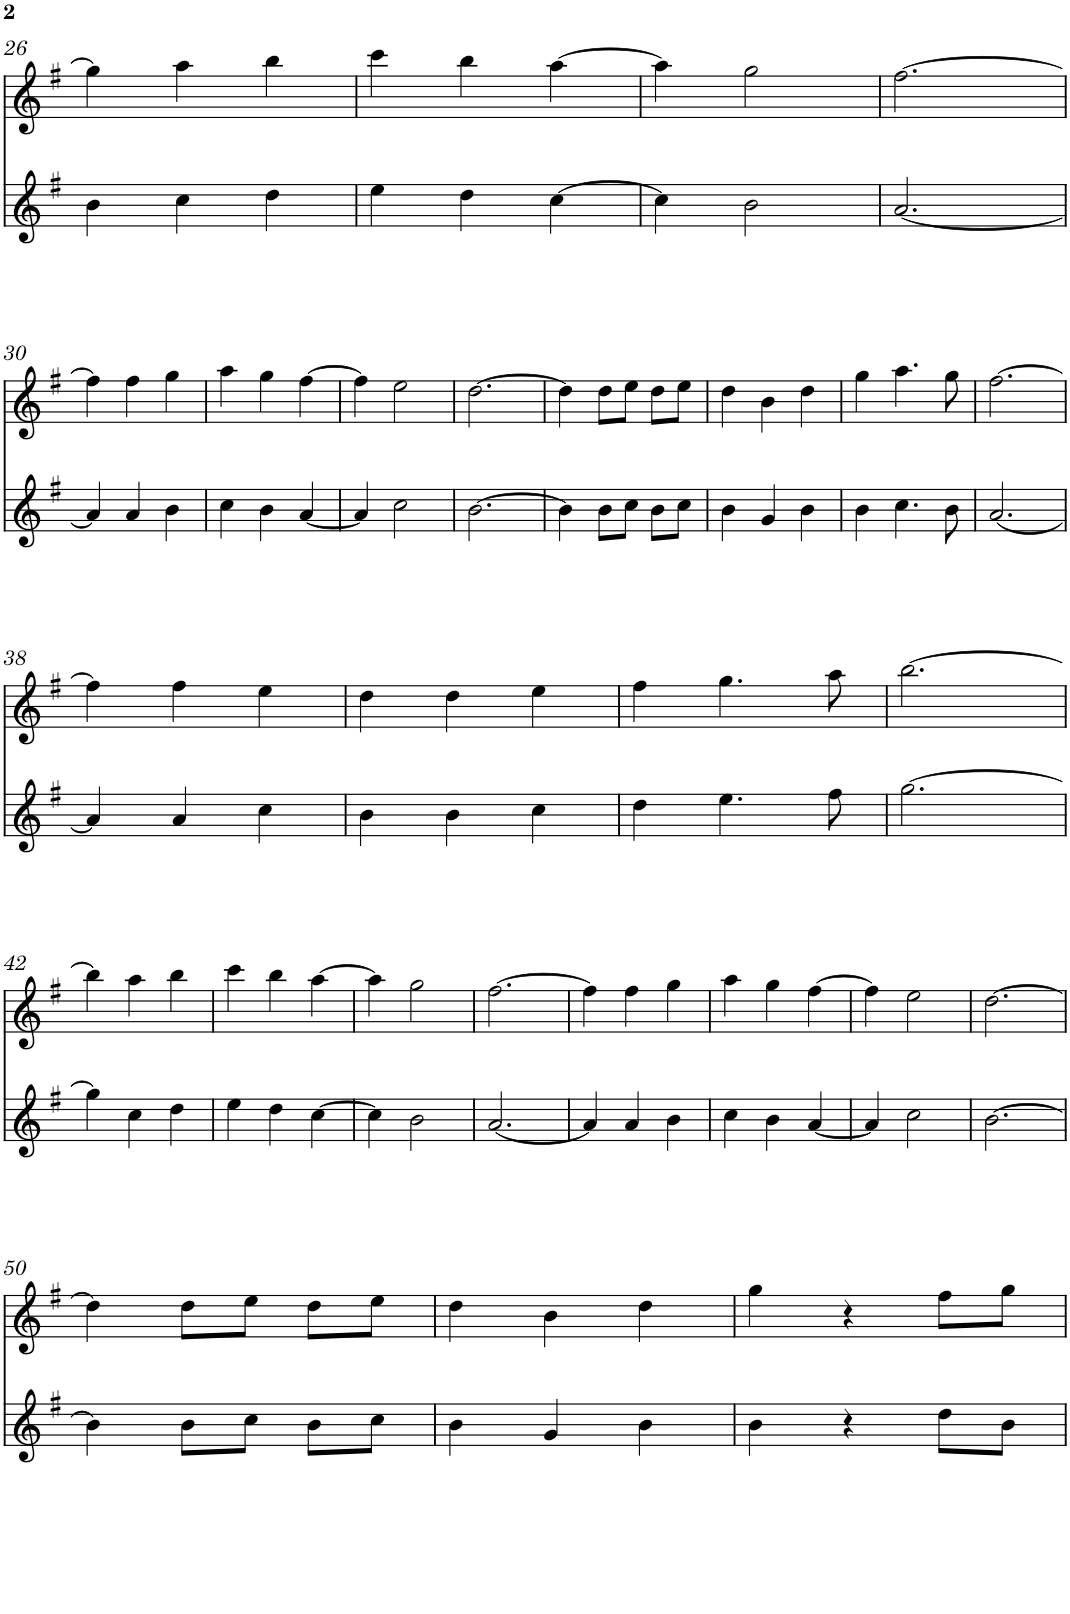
**kern	**kern
*part2	*part1
*staff2	*staff1
*I"Gralla 2	*I"Gralla 1
!!LO:PB:g=z
*clefG2	*clefG2
*k[f#]	*k[f#]
*M3/4	*M3/4
=26	=26
4b\	4gg\]
4cc\	4aa\
4dd\	4bb\
=27	=27
4ee\	4ccc\
4dd\	4bb\
[4cc\	[4aa\
=28	=28
4cc\]	4aa\]
2b\	2gg\
=29	=29
[2.a/	[2.ff#\
!!LO:LB:g=z
=30	=30
4a/]	4ff#\]
4a/	4ff#\
4b\	4gg\
=31	=31
4cc\	4aa\
4b\	4gg\
[4a/	[4ff#\
=32	=32
4a/]	4ff#\]
2cc\	2ee\
=33	=33
[2.b\	[2.dd\
=34	=34
4b\]	4dd\]
8b\L	8dd\L
8cc\J	8ee\J
8b\L	8dd\L
8cc\J	8ee\J
=35	=35
4b\	4dd\
4g/	4b\
4b\	4dd\
=36	=36
4b\	4gg\
4.cc\	4.aa\
8b\	8gg\
=37	=37
[2.a/	[2.ff#\
!!LO:LB:g=z
=38	=38
4a/]	4ff#\]
4a/	4ff#\
4cc\	4ee\
=39	=39
4b\	4dd\
4b\	4dd\
4cc\	4ee\
=40	=40
4dd\	4ff#\
4.ee\	4.gg\
8ff#\	8aa\
=41	=41
[2.gg\	[2.bb\
!!LO:LB:g=z
=42	=42
4gg\]	4bb\]
4cc\	4aa\
4dd\	4bb\
=43	=43
4ee\	4ccc\
4dd\	4bb\
[4cc\	[4aa\
=44	=44
4cc\]	4aa\]
2b\	2gg\
=45	=45
[2.a/	[2.ff#\
=46	=46
4a/]	4ff#\]
4a/	4ff#\
4b\	4gg\
=47	=47
4cc\	4aa\
4b\	4gg\
[4a/	[4ff#\
=48	=48
4a/]	4ff#\]
2cc\	2ee\
=49	=49
[2.b\	[2.dd\
!!LO:LB:g=z
=50	=50
4b\]	4dd\]
8b\L	8dd\L
8cc\J	8ee\J
8b\L	8dd\L
8cc\J	8ee\J
=51	=51
4b\	4dd\
4g/	4b\
4b\	4dd\
=52	=52
4b\	4gg\
4r	4r
8dd\L	8ff#\L
8b\J	8gg\J
=	=
*-	*-
